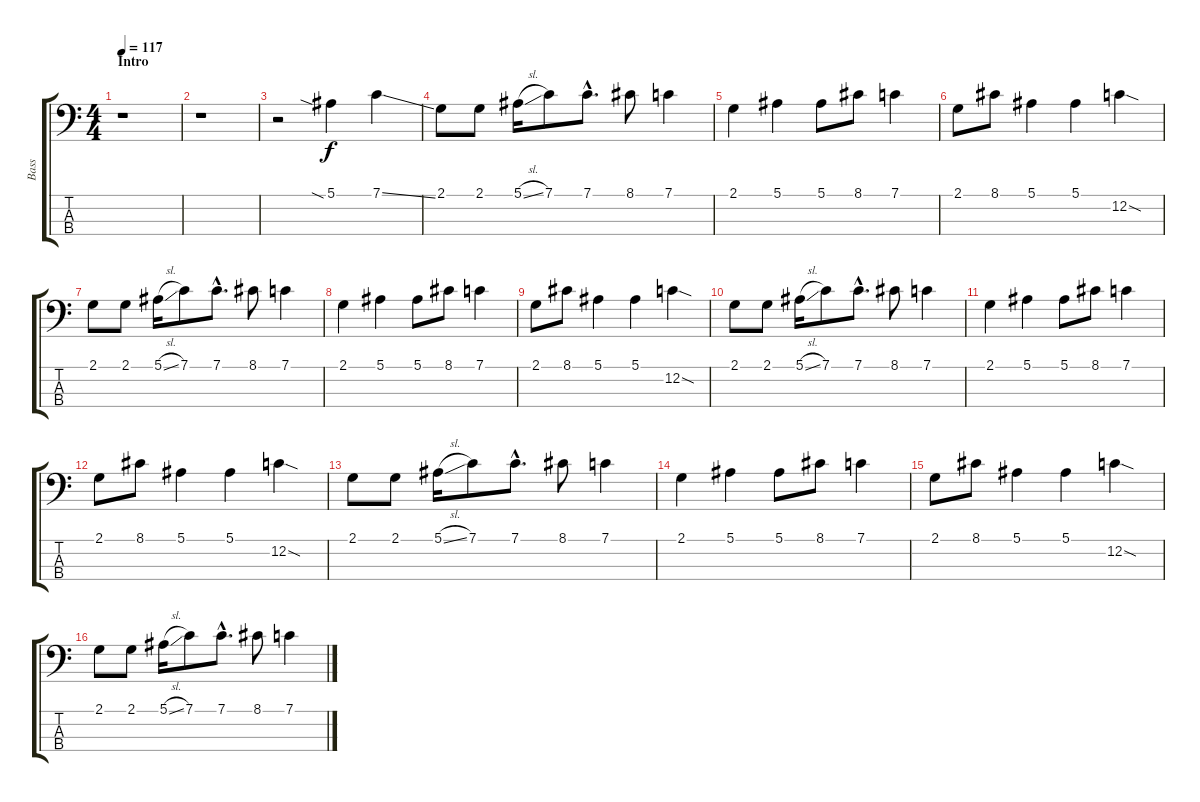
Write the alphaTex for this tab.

\track ("Bass" "Bass") {instrument electricbassfinger}
\staff {score tabs}
\tuning (F2 C2 G1 C1) {hide}
\ts (4 4)
\section ("" "Intro")
\tempo 117
\clef f4
\ks c
r.1{dy f instrument electricbassfinger} |
r.1 |
r.2 5.1{sia}.4 7.1{ss}.4 |
2.1.8 2.1.8 5.1{sl}.16 7.1.8 7.1{hac}.8{d} 8.1.8 7.1.4 |
2.1.4 5.1.4 5.1.8 8.1.8 7.1.4 |
2.1.8 8.1.8 5.1.4 5.1.4 12.2{sod}.4 |
2.1.8 2.1.8 5.1{sl}.16 7.1.8 7.1{hac}.8{d} 8.1.8 7.1.4 |
2.1.4 5.1.4 5.1.8 8.1.8 7.1.4 |
2.1.8 8.1.8 5.1.4 5.1.4 12.2{sod}.4 |
2.1.8 2.1.8 5.1{sl}.16 7.1.8 7.1{hac}.8{d} 8.1.8 7.1.4 |
2.1.4 5.1.4 5.1.8 8.1.8 7.1.4 |
2.1.8 8.1.8 5.1.4 5.1.4 12.2{sod}.4 |
2.1.8 2.1.8 5.1{sl}.16 7.1.8 7.1{hac}.8{d} 8.1.8 7.1.4 |
2.1.4 5.1.4 5.1.8 8.1.8 7.1.4 |
2.1.8 8.1.8 5.1.4 5.1.4 12.2{sod}.4 |
2.1.8 2.1.8 5.1{sl}.16 7.1.8 7.1{hac}.8{d} 8.1.8 7.1.4
